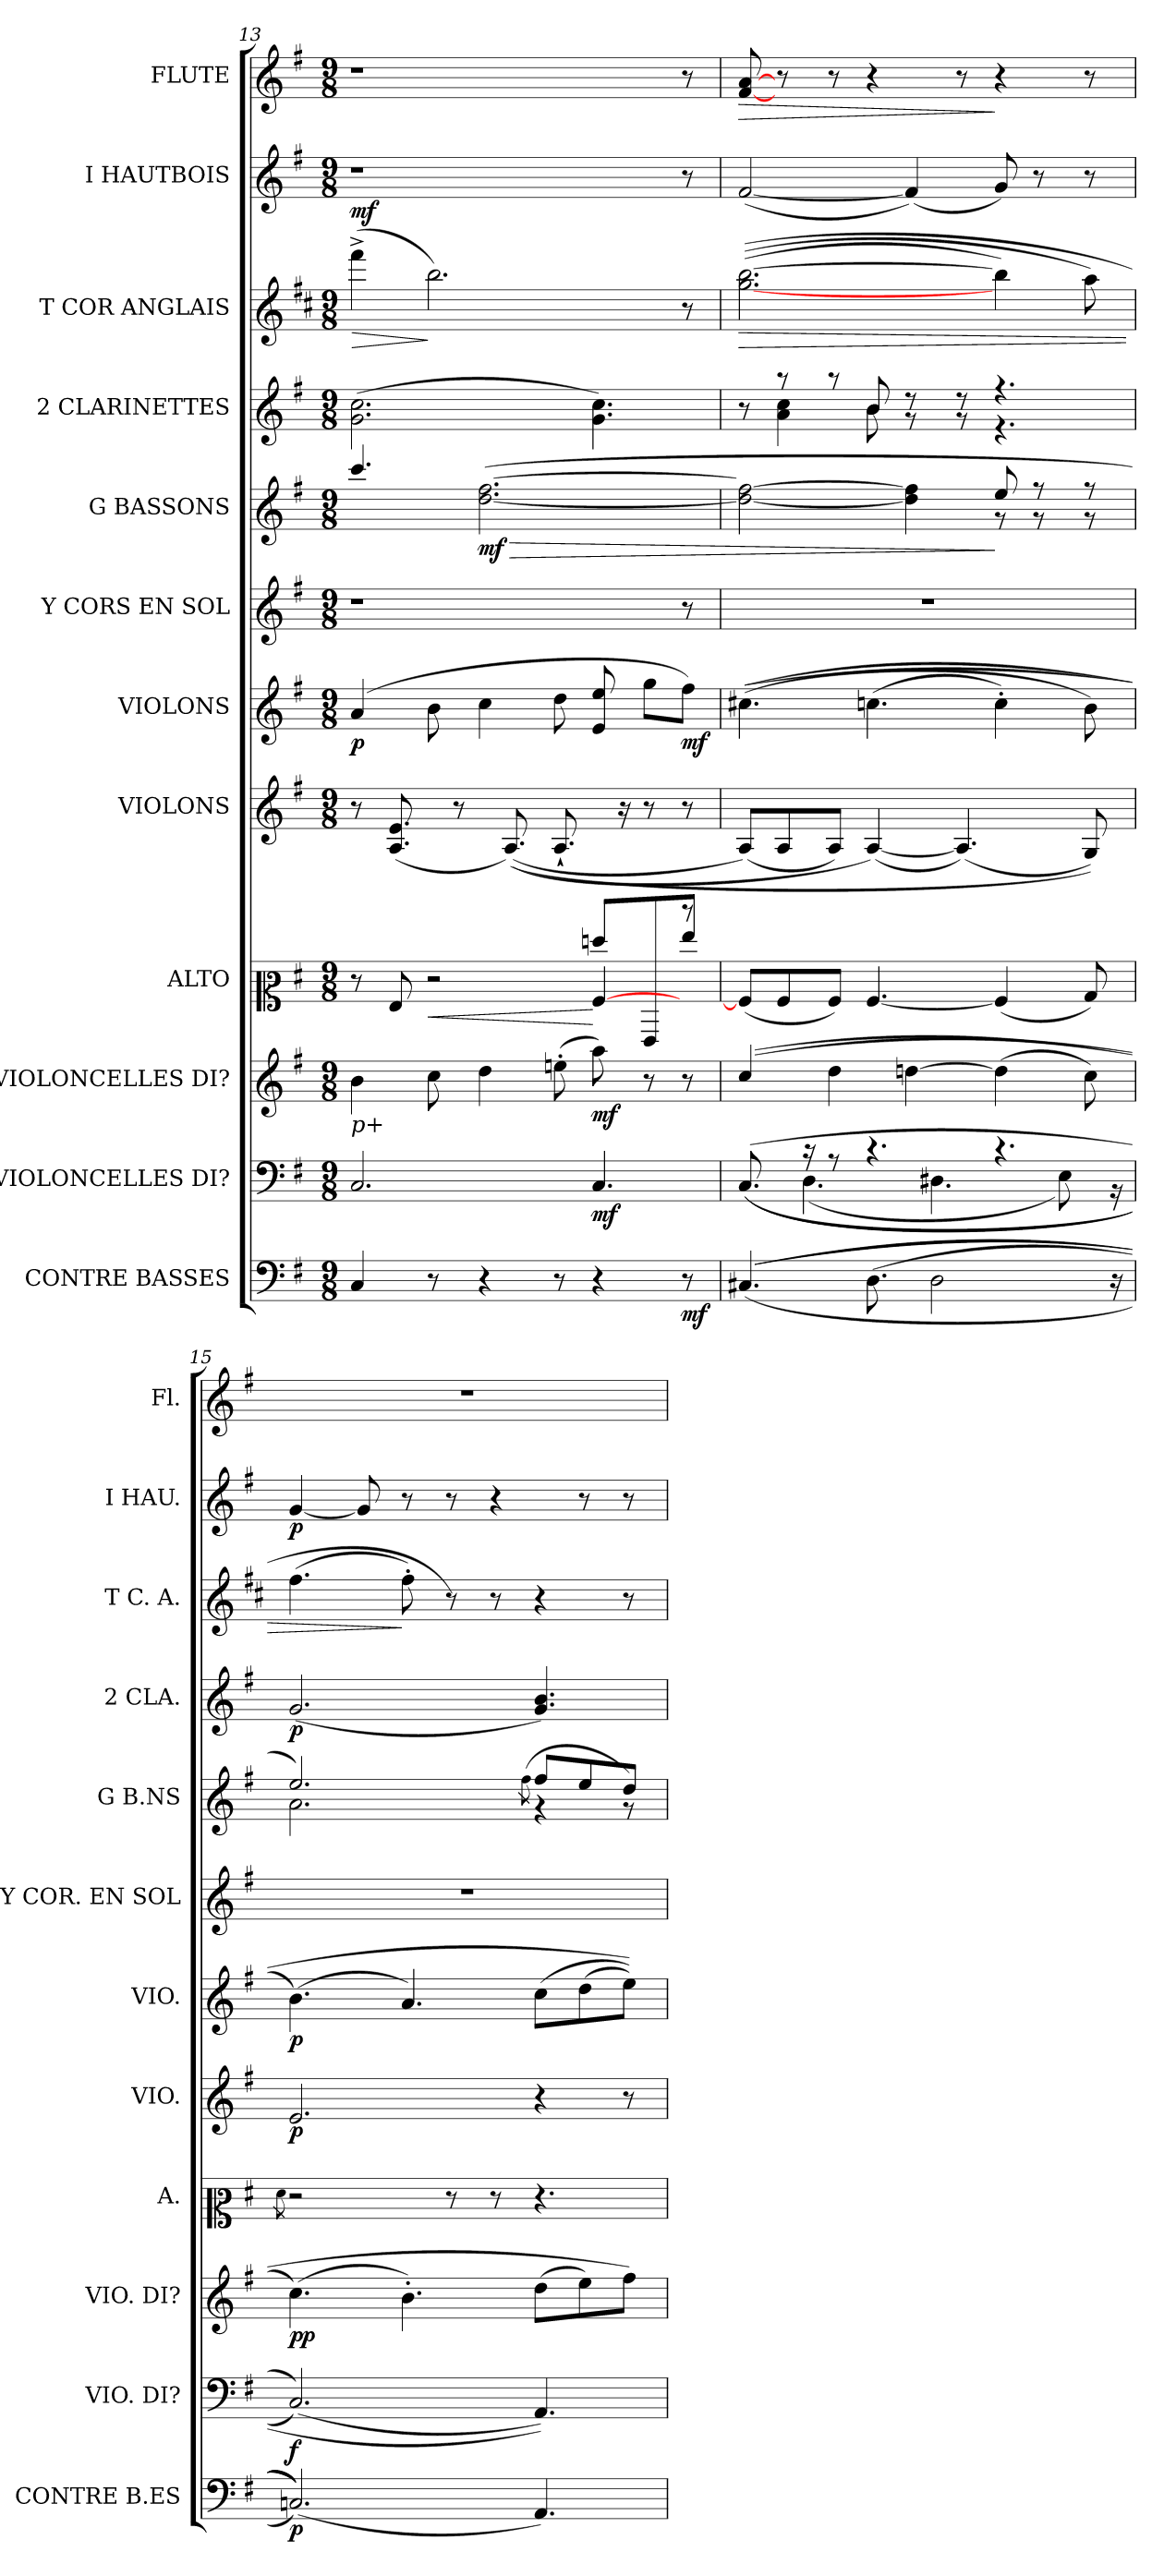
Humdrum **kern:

**kern	**dynam	**kern	**dynam	**kern	**dynam	**kern	**dynam	**kern	**dynam	**kern	**dynam	**kern	**kern	**dynam	**kern	**dynam	**kern	**dynam	**kern	**dynam	**kern	**dynam
*part12	*part12	*part11	*part11	*part10	*part10	*part9	*part9	*part8	*part8	*part7	*part7	*part6	*part5	*part5	*part4	*part4	*part3	*part3	*part2	*part2	*part1	*part1
*staff12	*staff12	*staff11	*staff11	*staff10	*staff10	*staff9	*staff9	*staff8	*staff8	*staff7	*staff7	*staff6	*staff5	*staff5	*staff4	*staff4	*staff3	*staff3	*staff2	*staff2	*staff1	*staff1
*I"CONTRE BASSES	*	*I"VIOLONCELLES DI?	*	*I"VIOLONCELLES DI?	*	*I"ALTO	*	*I"VIOLONS	*	*I"VIOLONS	*	*I"Y CORS EN SOL	*I"G BASSONS	*	*I"2 CLARINETTES	*	*I"T COR ANGLAIS	*	*I"I HAUTBOIS	*	*I"FLUTE	*
*I'CONTRE B.ES	*	*I'VIO. DI?	*	*I'VIO. DI?	*	*I'A.	*	*I'VIO.	*	*I'VIO.	*	*I'Y COR. EN SOL	*I'G B.NS	*	*I'2 CLA.	*	*I'T C. A.	*	*I'I HAU.	*	*I'Fl.	*
*clefF4	*	*clefF4	*	*clefG2	*	*clefC2	*	*clefG2	*	*clefG2	*	*clefG2	*clefG2	*	*clefG2	*	*clefG2	*	*clefG2	*	*clefG2	*
*	*	*	*	*	*	*	*	*	*	*	*	*	*	*	*	*	*ITrd4c7	*	*	*	*	*
*k[f#]	*	*k[f#]	*	*k[f#]	*	*k[f#]	*	*k[f#]	*	*k[f#]	*	*k[f#]	*k[f#]	*	*k[f#]	*	*k[f#]	*	*k[f#]	*	*k[f#]	*
*G:	*	*G:	*	*G:	*	*G:	*	*G:	*	*G:	*	*G:	*G:	*	*G:	*	*G:	*	*G:	*	*G:	*
*M9/8	*	*M9/8	*	*M9/8	*	*M9/8	*	*M9/8	*	*M9/8	*	*M9/8	*M9/8	*	*M9/8	*	*M9/8	*	*M9/8	*	*M9/8	*
=13	=13	=13	=13	=13	=13	=13	=13	=13	=13	=13	=13	=13	=13	=13	=13	=13	=13	=13	=13	=13	=13	=13
*	*	*	*	*	*	*^	*	*	*	*	*	*	*	*	*	*	*	*	*	*	*	*
!	!	!	!	!LO:TX:b:i:t=p+	!	!	!	!	!	!	!	!	!	!	!	!	!	!	!	!	!	!	!
!	!	!	!	!	!	!	!	!	!	!	!	!	!	!	!	!	!	!	!LO:HP:b	!	!	!	!
4Ci/	.	2.Ci/	.	4bi\	.	8r	4.ryy	.	8r	.	(4ai/	p	1r	4.ccci/	.	(2.gi\ 2.cci	.	(4bb^i\	>	1r	mf	1r	.
.	.	.	.	.	.	8Gi/	.	.	(8.Ai/ 8.ei	.	.	.	.	.	.	.	.	.	.	.	.	.	.
!	!	!	!	!	!	!	!	!LO:HP:b	!	!	!	!	!	!	!	!	!	!	!	!	!	!	!
8r	.	.	.	8cci\	.	2r	.	<	.	.	8bi\	.	.	.	.	.	.	2.eei\)	] mf mf	.	.	.	.
.	.	.	.	.	.	.	.	.	8r	.	.	.	.	.	.	.	.	.	.	.	.	.	.
!	!	!	!	!	!	!	!	!	!	!	!	!	!	!	!LO:HP:b	!	!	!	!	!	!	!	!
4r	.	.	.	4ddi\	.	.	4.ryy	.	.	.	4cci\	.	.	([<2.ddi\ [>2.ff#i	> mf	.	.	.	.	.	.	.	.
.	.	.	.	.	.	.	.	.	(((8.Ai/)	.	.	.	.	.	.	.	.	.	.	.	.	.	.
8r	.	.	.	(8een'i\	.	.	.	.	8.A`i/	.	8ddi\	.	.	.	.	.	.	.	.	.	.	.	.
4r	.	4.Ci/	mf	8aai\)	mf	[>4Ai/	8ffni/L	[	.	.	8ei/ 8eei	.	.	.	.	4.gi\ 4.cci)	.	.	.	.	.	.	.
.	.	.	.	.	.	.	.	.	16r	.	.	.	.	.	.	.	.	.	.	.	.	.	.
.	.	.	.	8r	.	.	8GGi\	.	8r	.	8ggi\L	.	.	.	.	.	.	.	.	.	.	.	.
8r	mf	.	.	8r	.	8r	8ggi/J	mf mf	8r	.	8ff#i\J)	mf	8r	.	.	.	.	8r	.	8r	.	8r	.
=14	=14	=14	=14	=14	=14	=14	=14	=14	=14	=14	=14	=14	=14	=14	=14	=14	=14	=14	=14	=14	=14	=14	=14
*	*	*^	*	*	*	*	*	*	*	*	*	*	*	*	*	*	*	*	*	*	*	*	*
!	!	!	!	!	!	!	!	!	!	!	!	!	!	!LO:N:vis=1	!	!	!	!	!	!LO:HP:b	!	!	!	!LO:HP:b
*	*	*	*	*	*	*	*v	*v	*	*	*	*	*	*	*^	*	*^	*	*	*	*	*	*	*
(((4.C#Xi/	.	(((8.Ci/	8ryy	.	((4cci/	.	(8Ai/L]	.	(8Ai/L)	.	(((4.cc#Xi\	.	8%9r	4.ryy	2ddi\_< 2ff#i_>	.	8r	8ryy	.	((([<2.cci\ [>2.eei	>	([<2f#i/	.	[<8f#i/ [>8ai	>
.	.	.	16ryy	.	.	.	8Ai/	.	8Ai/	.	.	.	.	.	.	.	8r	4ai\ 4cci	.	.	.	.	.	8r	.
.	.	16r	(4.Di\	.	.	.	.	.	.	.	.	.	.	.	.	.	.	.	.	.	.	.	.	.	.
.	.	8r	.	.	4ddi\	.	8Ai/J)	.	8Ai/J)	.	.	.	.	.	.	.	8r	.	.	.	.	.	.	8r	.
(8.Di\	.	4.r	.	.	.	.	[<4.Ai/	.	([<4Ai/)	.	(4.ccni\	.	.	4.ryy	.	.	8bi/	8bi\	.	.	.	.	.	4r	.
.	.	.	.	.	[>4ddni\	.	.	.	.	.	.	.	.	.	4ddi\] 4ff#i]	.	8r	8r	.	.	.	(4f#i/])	.	.	.
2Di\	.	.	4.D#Xi\	.	.	.	.	.	.	.	.	.	.	.	.	.	.	.	.	.	.	.	.	.	.
.	.	.	.	.	.	.	.	.	(4.Ai/])	.	.	.	.	.	.	.	8r	8r	.	.	.	.	.	8r	.
.	.	4.r	.	.	(4ddi\]	.	(4Ai/]	.	.	.	4cc'i\)	.	.	8eei/	8r	]	4.r	4.r	.	4eei\])	.	8gi/)	.	4r	]
.	.	.	.	.	.	.	.	.	.	.	.	.	.	8r	8r	.	.	.	.	.	.	8r	.	.	.
.	.	.	8Ei\)	.	.	.	.	.	.	.	.	.	.	.	.	.	.	.	.	.	.	.	.	.	.
.	.	.	.	.	8cci\)	.	8Bi/)	.	8Gi/))	.	8bi\)	.	.	8r	8r	.	.	.	.	8ddi\)	.	8r	.	8r	.
16r	.	.	16r	.	.	.	.	.	.	.	.	.	.	.	.	.	.	.	.	.	.	.	.	.	.
*	*	*v	*v	*	*	*	*	*	*	*	*	*	*	*	*	*	*v	*v	*	*	*	*	*	*	*
=15	=15	=15	=15	=15	=15	=15	=15	=15	=15	=15	=15	=15	=15	=15	=15	=15	=15	=15	=15	=15	=15	=15	=15
.	.	.	.	.	.	8qf#i\	.	.	.	.	.	.	.	.	.	.	.	.	.	.	.	.	.
!	!	!	!	!	!	!	!	!	!	!	!	!LO:N:vis=1	!	!	!	!	!	!	!	!	!	!LO:N:vis=1	!
(2.Cni/))))	p	(2.Ci/))	f	(4.cci\)	p p	2r	.	2.ei/	p	(4.bi\)	p	8%9r	2.eei/)	2.ai\	.	(2.gi/	p	(4.bi\	.	[<4gi/	p	8%9r	.
.	.	.	.	.	.	.	.	.	.	.	.	.	.	.	.	.	.	.	.	8gi/]	.	.	.
.	.	.	.	4.b'i\)	.	.	.	.	.	4.ai/)	.	.	.	.	.	.	.	8b'i\)	]	8r	.	.	.
.	.	.	.	.	.	8r	.	.	.	.	.	.	.	.	.	.	.	8r)	.	8r	.	.	.
.	.	.	.	.	.	8r	.	.	.	.	.	.	.	.	.	.	.	8r	.	4r	.	.	.
.	.	.	.	.	.	.	.	.	.	.	.	.	(8qff#i\	.	.	.	.	.	.	.	.	.	.
4.AAi/)	.	4.AAi/))	.	(8ddi\L	.	4.r	.	4r	.	(8cci\L	.	.	8ff#i/L	4r	.	4.gi/ 4.bi)	.	4r	.	.	.	.	.
.	.	.	.	8eei\)	.	.	.	.	.	(8ddi\	.	.	8eei/	.	.	.	.	.	.	8r	.	.	.
.	.	.	.	8ff#i\J)	.	.	.	8r	.	8eei\J)))	.	.	8ddi/J)	8r	.	.	.	8r	.	8r	.	.	.
*	*	*	*	*	*	*	*	*	*	*	*	*	*v	*v	*	*	*	*	*	*	*	*	*
=	=	=	=	=	=	=	=	=	=	=	=	=	=	=	=	=	=	=	=	=	=	=
*-	*-	*-	*-	*-	*-	*-	*-	*-	*-	*-	*-	*-	*-	*-	*-	*-	*-	*-	*-	*-	*-	*-
